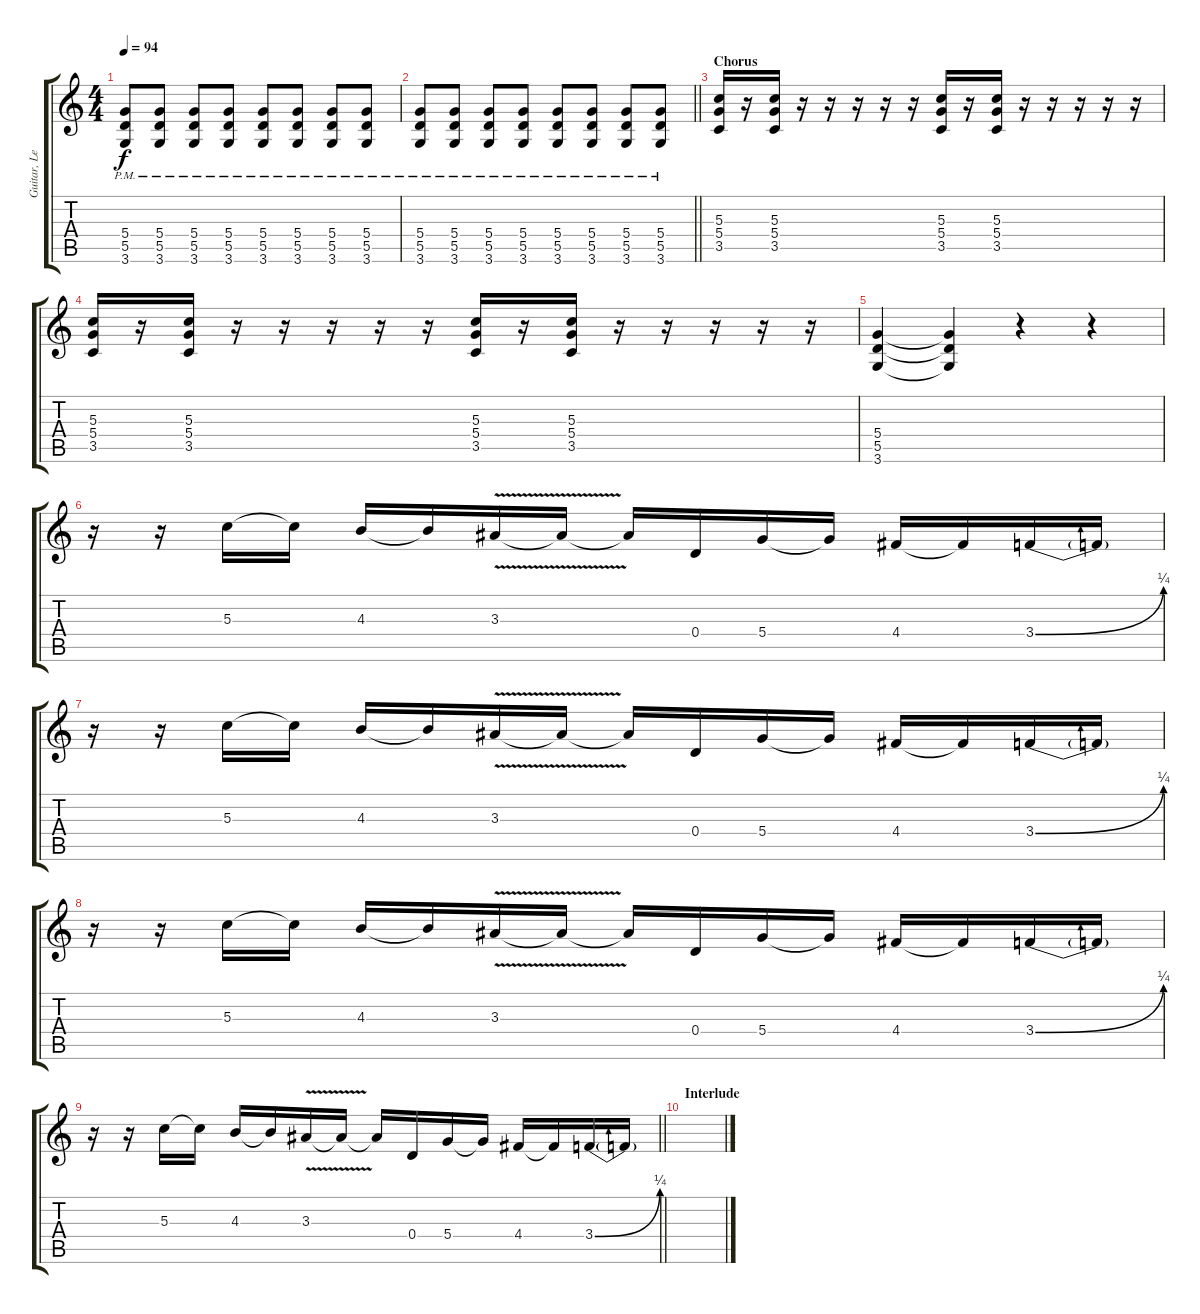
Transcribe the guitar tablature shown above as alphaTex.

\track ("Guitar, Lead" "Guitar, Le") {instrument distortionguitar}
\staff {score tabs}
\tuning (E4 B3 G3 D3 A2 E2) {hide}
\ts (4 4)
\tempo 94
\clef g2
\ks c
(5.4{pm} 5.5{pm} 3.6{pm}).8{dy f} (5.4{pm} 5.5{pm} 3.6{pm}).8 (5.4{pm} 5.5{pm} 3.6{pm}).8 (5.4{pm} 5.5{pm} 3.6{pm}).8 (5.4{pm} 5.5{pm} 3.6{pm}).8 (5.4{pm} 5.5{pm} 3.6{pm}).8 (5.4{pm} 5.5{pm} 3.6{pm}).8 (5.4{pm} 5.5{pm} 3.6{pm}).8 |
\barLineRight lightlight
(5.4{pm} 5.5{pm} 3.6{pm}).8 (5.4{pm} 5.5{pm} 3.6{pm}).8 (5.4{pm} 5.5{pm} 3.6{pm}).8 (5.4{pm} 5.5{pm} 3.6{pm}).8 (5.4{pm} 5.5{pm} 3.6{pm}).8 (5.4{pm} 5.5{pm} 3.6{pm}).8 (5.4{pm} 5.5{pm} 3.6{pm}).8 (5.4{pm} 5.5{pm} 3.6{pm}).8 |
\section ("" "Chorus")
(5.3 5.4 3.5).16 r.16 (5.3 5.4 3.5).16 r.16 r.16 r.16 r.16 r.16 (5.3 5.4 3.5).16 r.16 (5.3 5.4 3.5).16 r.16 r.16 r.16 r.16 r.16 |
(5.3 5.4 3.5).16 r.16 (5.3 5.4 3.5).16 r.16 r.16 r.16 r.16 r.16 (5.3 5.4 3.5).16 r.16 (5.3 5.4 3.5).16 r.16 r.16 r.16 r.16 r.16 |
(5.4 5.5 3.6).4 (5.4{t} 5.5{t} 3.6{t}).4 r.4 r.4 |
r.16 r.16 5.3.16 5.3{t}.16 4.3.16 4.3{t}.16 3.3{v}.16 3.3{t}.16 3.3{t}.16 0.4.16 5.4.16 5.4{t}.16 4.4.16 4.4{t}.16 3.4{be (bend 0 0 60 1)}.16 3.4{t}.16 |
r.16 r.16 5.3.16 5.3{t}.16 4.3.16 4.3{t}.16 3.3{v}.16 3.3{t}.16 3.3{t}.16 0.4.16 5.4.16 5.4{t}.16 4.4.16 4.4{t}.16 3.4{be (bend 0 0 60 1)}.16 3.4{t}.16 |
r.16 r.16 5.3.16 5.3{t}.16 4.3.16 4.3{t}.16 3.3{v}.16 3.3{t}.16 3.3{t}.16 0.4.16 5.4.16 5.4{t}.16 4.4.16 4.4{t}.16 3.4{be (bend 0 0 60 1)}.16 3.4{t}.16 |
\barLineRight lightlight
r.16 r.16 5.3.16 5.3{t}.16 4.3.16 4.3{t}.16 3.3{v}.16 3.3{t}.16 3.3{t}.16 0.4.16 5.4.16 5.4{t}.16 4.4.16 4.4{t}.16 3.4{be (bend 0 0 60 1)}.16 3.4{t}.16 |
\section ("" "Interlude")
